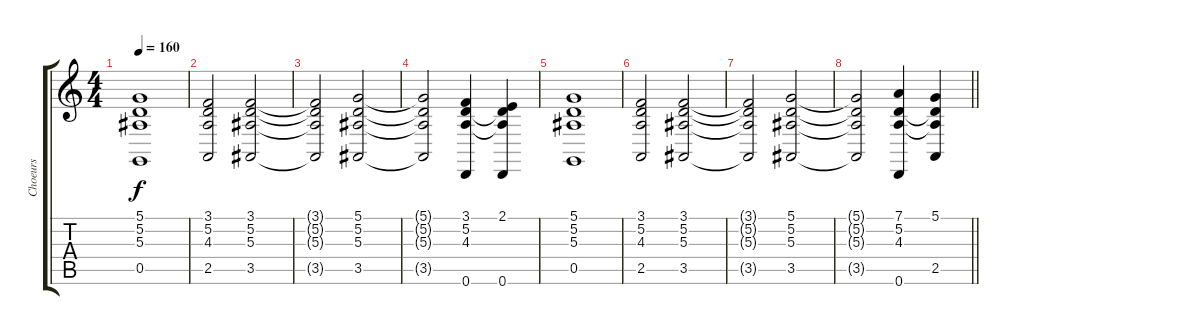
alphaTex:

\track ("Choeurs" "Choeurs") {instrument choiraahs}
\staff {score tabs}
\tuning (D4 A3 F3 C3 G2 D2) {hide}
\ts (4 4)
\tempo 160
\clef g2
\ks c
(5.1 5.2 5.3 0.5).1{dy f} |
(3.1 5.2 4.3 2.5).2 (3.1 5.2 5.3 3.5).2 |
(3.1{t} 5.2{t} 5.3{t} 3.5{t}).2 (5.1 5.2 5.3 3.5).2 |
(5.1{t} 5.2{t} 5.3{t} 3.5{t}).2 (3.1 5.2 4.3 0.6).4 (2.1 5.2{t} 4.3{t} 0.6).4 |
(5.1 5.2 5.3 0.5).1 |
(3.1 5.2 4.3 2.5).2 (3.1 5.2 5.3 3.5).2 |
(3.1{t} 5.2{t} 5.3{t} 3.5{t}).2 (5.1 5.2 5.3 3.5).2 |
\barLineRight lightlight
(5.1{t} 5.2{t} 5.3{t} 3.5{t}).2 (7.1 5.2 4.3 0.6).4 (5.1 5.2{t} 4.3{t} 2.5).4
